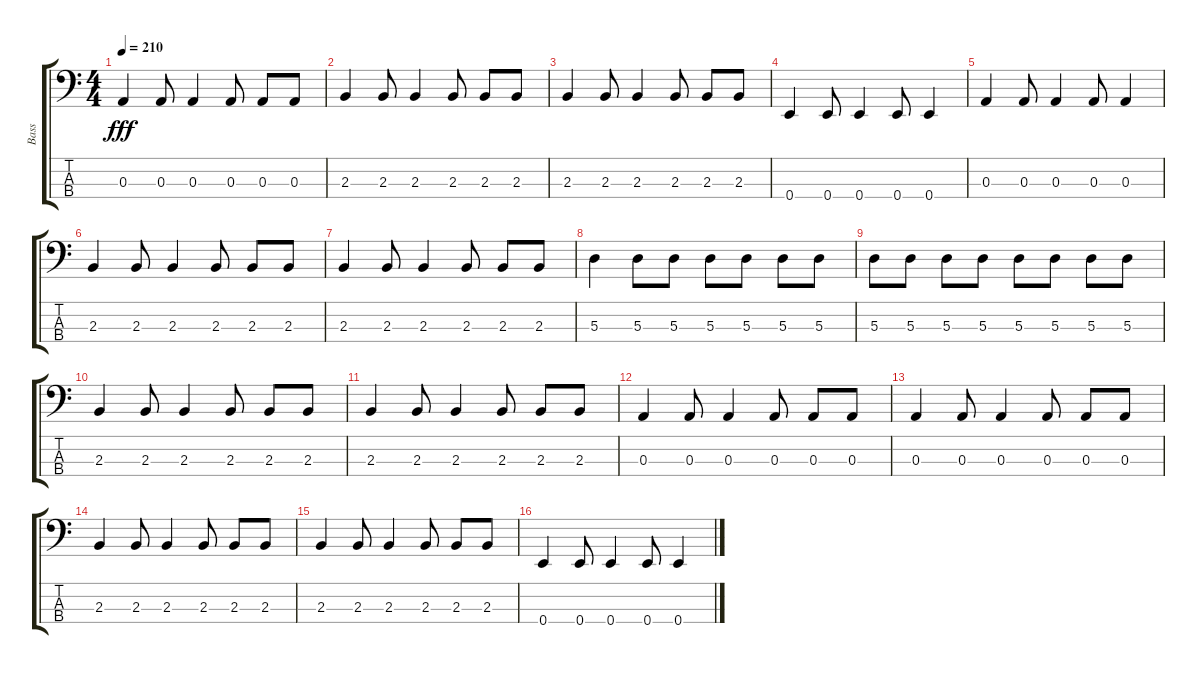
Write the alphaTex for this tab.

\track ("Bass" "Bass") {instrument electricbassfinger}
\staff {score tabs}
\tuning (G2 D2 A1 E1) {hide}
\ts (4 4)
\tempo 210
\clef f4
\ks c
0.3.4{dy fff} 0.3.8 0.3.4 0.3.8 0.3.8 0.3.8 |
2.3.4 2.3.8 2.3.4 2.3.8 2.3.8 2.3.8 |
2.3.4 2.3.8 2.3.4 2.3.8 2.3.8 2.3.8 |
0.4.4 0.4.8 0.4.4 0.4.8 0.4.4 |
0.3.4 0.3.8 0.3.4 0.3.8 0.3.4 |
2.3.4 2.3.8 2.3.4 2.3.8 2.3.8 2.3.8 |
2.3.4 2.3.8 2.3.4 2.3.8 2.3.8 2.3.8 |
5.3.4 5.3.8 5.3.8 5.3.8 5.3.8 5.3.8 5.3.8 |
5.3.8 5.3.8 5.3.8 5.3.8 5.3.8 5.3.8 5.3.8 5.3.8 |
2.3.4 2.3.8 2.3.4 2.3.8 2.3.8 2.3.8 |
2.3.4 2.3.8 2.3.4 2.3.8 2.3.8 2.3.8 |
0.3.4 0.3.8 0.3.4 0.3.8 0.3.8 0.3.8 |
0.3.4 0.3.8 0.3.4 0.3.8 0.3.8 0.3.8 |
2.3.4 2.3.8 2.3.4 2.3.8 2.3.8 2.3.8 |
2.3.4 2.3.8 2.3.4 2.3.8 2.3.8 2.3.8 |
0.4.4 0.4.8 0.4.4 0.4.8 0.4.4
